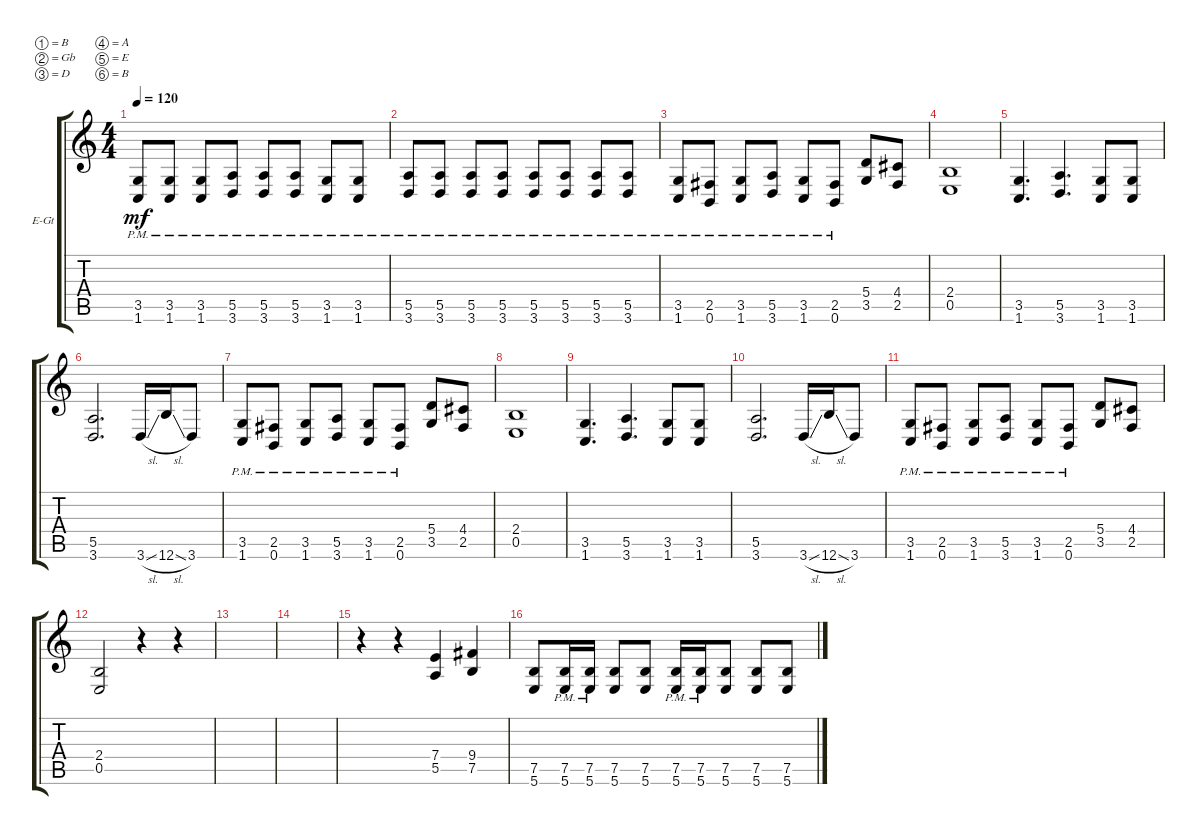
\bracketExtendMode groupsimilarinstruments
\firstSystemTrackNameOrientation horizontal
\otherSystemsTrackNameOrientation horizontal
\track ("Guitar 1" "E-Gt") {instrument distortionguitar}
\staff {score tabs}
\tuning (B3 Gb3 D3 A2 E2 B1)
\ts (4 4)
\tempo 120
\clef g2
\ks c
(1.6{pm} 3.5{pm}).8{dy mf} (1.6{pm} 3.5{pm}).8 (1.6{pm} 3.5{pm}).8 (3.6{pm} 5.5{pm}).8 (3.6{pm} 5.5{pm}).8 (3.6{pm} 5.5{pm}).8 (1.6{pm} 3.5{pm}).8 (1.6{pm} 3.5{pm}).8 |
(3.6{pm} 5.5{pm}).8 (3.6{pm} 5.5{pm}).8 (3.6{pm} 5.5{pm}).8 (3.6{pm} 5.5{pm}).8 (3.6{pm} 5.5{pm}).8 (3.6{pm} 5.5{pm}).8 (3.6{pm} 5.5{pm}).8 (3.6{pm} 5.5{pm}).8 |
(1.6{pm} 3.5{pm}).8 (0.6{pm} 2.5{pm}).8 (1.6{pm} 3.5{pm}).8 (3.6{pm} 5.5{pm}).8 (1.6{pm} 3.5{pm}).8 (0.6{pm} 2.5{pm}).8 (3.5 5.4).8 (2.5 4.4).8 |
(0.5 2.4).1 |
(1.6 3.5).4{d} (3.6 5.5).4{d} (1.6 3.5).8 (1.6 3.5).8 |
(3.6 5.5).2{d} 3.6{sl}.16 12.6{sl}.16 3.6.8 |
(1.6{pm} 3.5{pm}).8 (0.6{pm} 2.5{pm}).8 (1.6{pm} 3.5{pm}).8 (3.6{pm} 5.5{pm}).8 (1.6{pm} 3.5{pm}).8 (0.6{pm} 2.5{pm}).8 (3.5 5.4).8 (2.5 4.4).8 |
(0.5 2.4).1 |
(1.6 3.5).4{d} (3.6 5.5).4{d} (1.6 3.5).8 (1.6 3.5).8 |
(3.6 5.5).2{d} 3.6{sl}.16 12.6{sl}.16 3.6.8 |
(1.6{pm} 3.5{pm}).8 (0.6{pm} 2.5{pm}).8 (1.6{pm} 3.5{pm}).8 (3.6{pm} 5.5{pm}).8 (1.6{pm} 3.5{pm}).8 (0.6{pm} 2.5{pm}).8 (3.5 5.4).8 (2.5 4.4).8 |
(0.5 2.4).2 r.4 r.4 |
|
|
r.4 r.4 (7.4 5.5).4 (7.5 9.4).4 |
(7.5 5.6).8 (7.5{pm} 5.6{pm}).16 (7.5{pm} 5.6{pm}).16 (7.5 5.6).8 (7.5 5.6).8 (7.5{pm} 5.6{pm}).16 (7.5{pm} 5.6{pm}).16 (7.5 5.6).8 (7.5 5.6).8 (7.5 5.6).8
